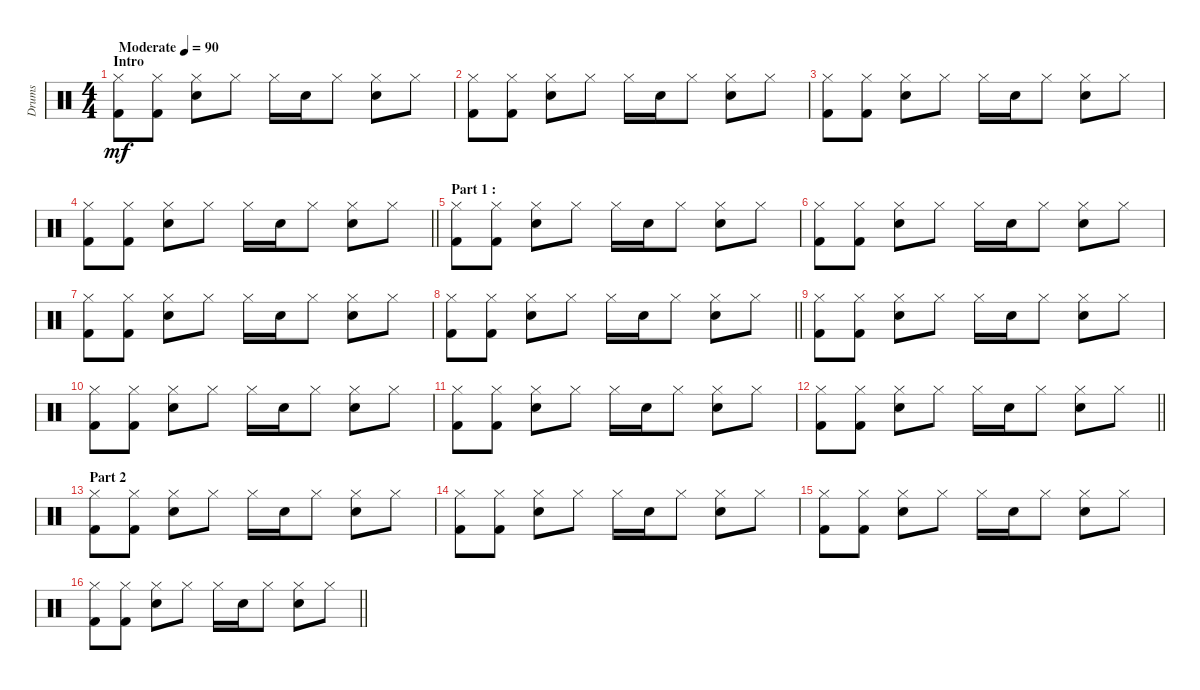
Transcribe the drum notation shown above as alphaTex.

\track ("Drums" "Drums") {instrument percussion}
\staff {score}
\articulation defaults
\ts (4 4)
\section ("" "Intro")
\tempo (90 "Moderate")
\clef neutral
\ks c
("Hi-Hat (closed)" "Kick (hit) 2").8{dy mf} ("Hi-Hat (closed)" "Kick (hit) 2").8 ("Hi-Hat (closed)" "Electric Snare (hit)").8 "Hi-Hat (closed)".8 "Hi-Hat (closed)".16 "Electric Snare (hit)".16 "Hi-Hat (closed)".8 ("Hi-Hat (closed)" "Electric Snare (hit)").8 "Hi-Hat (closed)".8 |
("Hi-Hat (closed)" "Kick (hit) 2").8 ("Hi-Hat (closed)" "Kick (hit) 2").8 ("Hi-Hat (closed)" "Electric Snare (hit)").8 "Hi-Hat (closed)".8 "Hi-Hat (closed)".16 "Electric Snare (hit)".16 "Hi-Hat (closed)".8 ("Hi-Hat (closed)" "Electric Snare (hit)").8 "Hi-Hat (closed)".8 |
("Hi-Hat (closed)" "Kick (hit) 2").8 ("Hi-Hat (closed)" "Kick (hit) 2").8 ("Hi-Hat (closed)" "Electric Snare (hit)").8 "Hi-Hat (closed)".8 "Hi-Hat (closed)".16 "Electric Snare (hit)".16 "Hi-Hat (closed)".8 ("Hi-Hat (closed)" "Electric Snare (hit)").8 "Hi-Hat (closed)".8 |
\barLineRight lightlight
("Hi-Hat (closed)" "Kick (hit) 2").8 ("Hi-Hat (closed)" "Kick (hit) 2").8 ("Hi-Hat (closed)" "Electric Snare (hit)").8 "Hi-Hat (closed)".8 "Hi-Hat (closed)".16 "Electric Snare (hit)".16 "Hi-Hat (closed)".8 ("Hi-Hat (closed)" "Electric Snare (hit)").8 "Hi-Hat (closed)".8 |
\section ("" "Part 1 :")
("Hi-Hat (closed)" "Kick (hit) 2").8 ("Hi-Hat (closed)" "Kick (hit) 2").8 ("Hi-Hat (closed)" "Electric Snare (hit)").8 "Hi-Hat (closed)".8 "Hi-Hat (closed)".16 "Electric Snare (hit)".16 "Hi-Hat (closed)".8 ("Hi-Hat (closed)" "Electric Snare (hit)").8 "Hi-Hat (closed)".8 |
("Hi-Hat (closed)" "Kick (hit) 2").8 ("Hi-Hat (closed)" "Kick (hit) 2").8 ("Hi-Hat (closed)" "Electric Snare (hit)").8 "Hi-Hat (closed)".8 "Hi-Hat (closed)".16 "Electric Snare (hit)".16 "Hi-Hat (closed)".8 ("Hi-Hat (closed)" "Electric Snare (hit)").8 "Hi-Hat (closed)".8 |
("Hi-Hat (closed)" "Kick (hit) 2").8 ("Hi-Hat (closed)" "Kick (hit) 2").8 ("Hi-Hat (closed)" "Electric Snare (hit)").8 "Hi-Hat (closed)".8 "Hi-Hat (closed)".16 "Electric Snare (hit)".16 "Hi-Hat (closed)".8 ("Hi-Hat (closed)" "Electric Snare (hit)").8 "Hi-Hat (closed)".8 |
\barLineRight lightlight
("Hi-Hat (closed)" "Kick (hit) 2").8 ("Hi-Hat (closed)" "Kick (hit) 2").8 ("Hi-Hat (closed)" "Electric Snare (hit)").8 "Hi-Hat (closed)".8 "Hi-Hat (closed)".16 "Electric Snare (hit)".16 "Hi-Hat (closed)".8 ("Hi-Hat (closed)" "Electric Snare (hit)").8 "Hi-Hat (closed)".8 |
("Hi-Hat (closed)" "Kick (hit) 2").8 ("Hi-Hat (closed)" "Kick (hit) 2").8 ("Hi-Hat (closed)" "Electric Snare (hit)").8 "Hi-Hat (closed)".8 "Hi-Hat (closed)".16 "Electric Snare (hit)".16 "Hi-Hat (closed)".8 ("Hi-Hat (closed)" "Electric Snare (hit)").8 "Hi-Hat (closed)".8 |
("Hi-Hat (closed)" "Kick (hit) 2").8 ("Hi-Hat (closed)" "Kick (hit) 2").8 ("Hi-Hat (closed)" "Electric Snare (hit)").8 "Hi-Hat (closed)".8 "Hi-Hat (closed)".16 "Electric Snare (hit)".16 "Hi-Hat (closed)".8 ("Hi-Hat (closed)" "Electric Snare (hit)").8 "Hi-Hat (closed)".8 |
("Hi-Hat (closed)" "Kick (hit) 2").8 ("Hi-Hat (closed)" "Kick (hit) 2").8 ("Hi-Hat (closed)" "Electric Snare (hit)").8 "Hi-Hat (closed)".8 "Hi-Hat (closed)".16 "Electric Snare (hit)".16 "Hi-Hat (closed)".8 ("Hi-Hat (closed)" "Electric Snare (hit)").8 "Hi-Hat (closed)".8 |
\barLineRight lightlight
("Hi-Hat (closed)" "Kick (hit) 2").8 ("Hi-Hat (closed)" "Kick (hit) 2").8 ("Hi-Hat (closed)" "Electric Snare (hit)").8 "Hi-Hat (closed)".8 "Hi-Hat (closed)".16 "Electric Snare (hit)".16 "Hi-Hat (closed)".8 ("Hi-Hat (closed)" "Electric Snare (hit)").8 "Hi-Hat (closed)".8 |
\section ("" "Part 2")
("Hi-Hat (closed)" "Kick (hit) 2").8 ("Hi-Hat (closed)" "Kick (hit) 2").8 ("Hi-Hat (closed)" "Electric Snare (hit)").8 "Hi-Hat (closed)".8 "Hi-Hat (closed)".16 "Electric Snare (hit)".16 "Hi-Hat (closed)".8 ("Hi-Hat (closed)" "Electric Snare (hit)").8 "Hi-Hat (closed)".8 |
("Hi-Hat (closed)" "Kick (hit) 2").8 ("Hi-Hat (closed)" "Kick (hit) 2").8 ("Hi-Hat (closed)" "Electric Snare (hit)").8 "Hi-Hat (closed)".8 "Hi-Hat (closed)".16 "Electric Snare (hit)".16 "Hi-Hat (closed)".8 ("Hi-Hat (closed)" "Electric Snare (hit)").8 "Hi-Hat (closed)".8 |
("Hi-Hat (closed)" "Kick (hit) 2").8 ("Hi-Hat (closed)" "Kick (hit) 2").8 ("Hi-Hat (closed)" "Electric Snare (hit)").8 "Hi-Hat (closed)".8 "Hi-Hat (closed)".16 "Electric Snare (hit)".16 "Hi-Hat (closed)".8 ("Hi-Hat (closed)" "Electric Snare (hit)").8 "Hi-Hat (closed)".8 |
\barLineRight lightlight
("Hi-Hat (closed)" "Kick (hit) 2").8 ("Hi-Hat (closed)" "Kick (hit) 2").8 ("Hi-Hat (closed)" "Electric Snare (hit)").8 "Hi-Hat (closed)".8 "Hi-Hat (closed)".16 "Electric Snare (hit)".16 "Hi-Hat (closed)".8 ("Hi-Hat (closed)" "Electric Snare (hit)").8 "Hi-Hat (closed)".8
